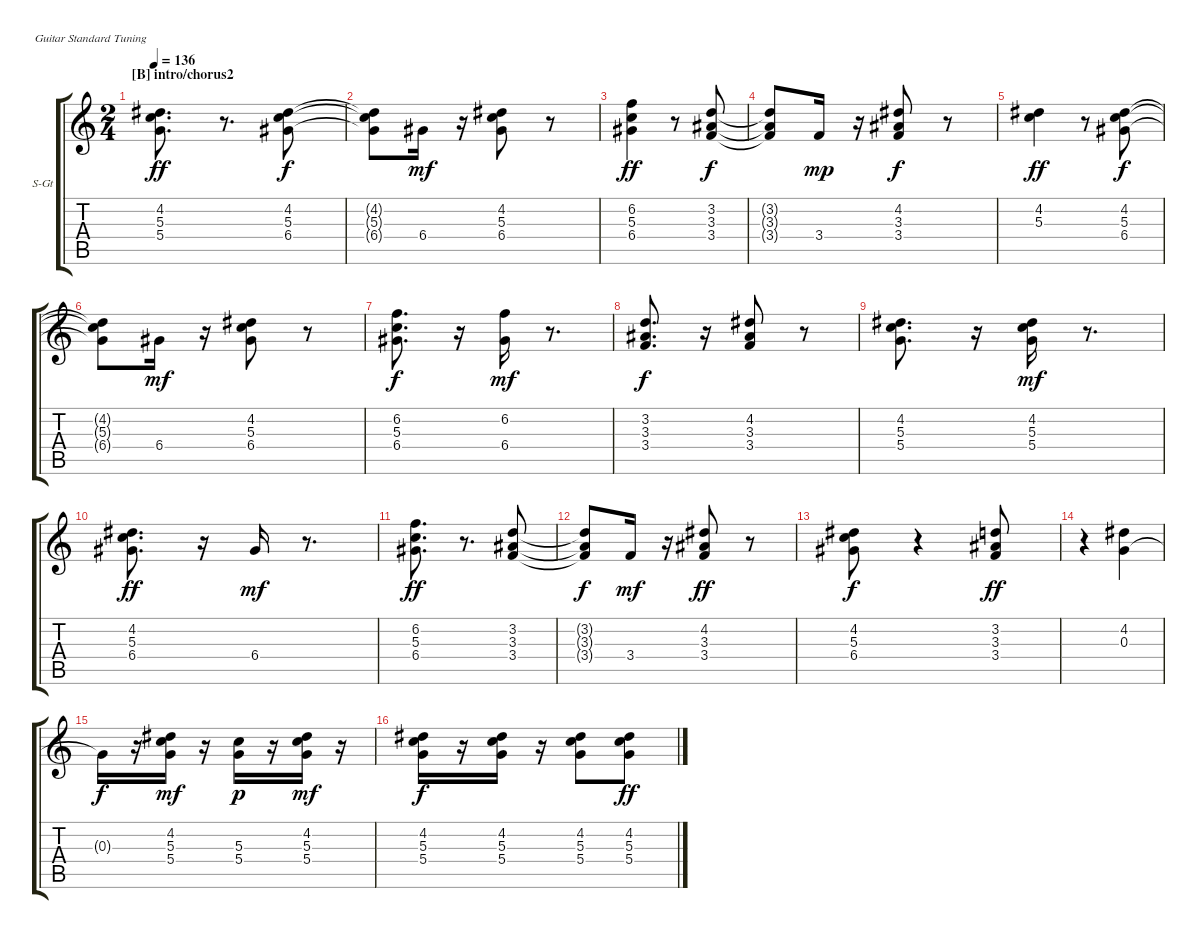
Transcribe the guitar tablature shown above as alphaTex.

\bracketExtendMode groupsimilarinstruments
\firstSystemTrackNameOrientation horizontal
\otherSystemsTrackNameOrientation horizontal
\track ("swing" "S-Gt") {solo instrument stringensemble2}
\staff {score tabs}
\tuning (E4 B3 G3 D3 A2 E2)
\displaytranspose 12
\ts (2 4)
\section ("B" "intro/chorus2")
\tempo 136
\clef g2
\ks c
(4.2 5.3 5.4).8{d dy ff} r.8{d} (4.2 5.3 6.4).8{dy f} |
(4.2{t} 5.3{t} 6.4{t}).8 6.4.16{dy mf} r.16 (4.2 5.3 6.4).8 r.8 |
(6.2 5.3 6.4).4{dy ff} r.8 (3.2 3.3 3.4).8{dy f} |
(3.2{t} 3.3{t} 3.4{t}).8 3.4.16{dy mp} r.16 (4.2 3.3 3.4).8{dy f} r.8 |
(4.2 5.3).4{dy ff} r.8 (4.2 5.3 6.4).8{dy f} |
(4.2{t} 5.3{t} 6.4{t}).8 6.4.16{dy mf} r.16 (4.2 5.3 6.4).8 r.8 |
(6.2 5.3 6.4).8{d dy f} r.16 (6.2 6.4).16{dy mf} r.8{d} |
(3.2 3.3 3.4).8{d dy f} r.16 (4.2 3.3 3.4).8 r.8 |
(4.2 5.3 5.4).8{d} r.16 (4.2 5.3 5.4).16{dy mf} r.8{d} |
(4.2 5.3 6.4).8{d dy ff} r.16 6.4.16{dy mf} r.8{d} |
(6.2 5.3 6.4).8{d dy ff} r.8{d} (3.2 3.3 3.4).8 |
(3.2{t} 3.3{t} 3.4{t}).8{dy f} 3.4.16{dy mf} r.16 (4.2 3.3 3.4).8{dy ff} r.8 |
(4.2 5.3 6.4).8{dy f} r.4 (3.2 3.3 3.4).8{dy ff} |
r.4 (4.2 0.3).4 |
0.3{t}.16{dy f} r.16 (4.2 5.3 5.4).16{dy mf} r.16 (5.3 5.4).16{dy p} r.16 (4.2 5.3 5.4).16{dy mf} r.16 |
(4.2 5.3 5.4).16{dy f} r.16 (4.2 5.3 5.4).16 r.16 (4.2 5.3 5.4).8 (4.2 5.3 5.4).8{dy ff}
